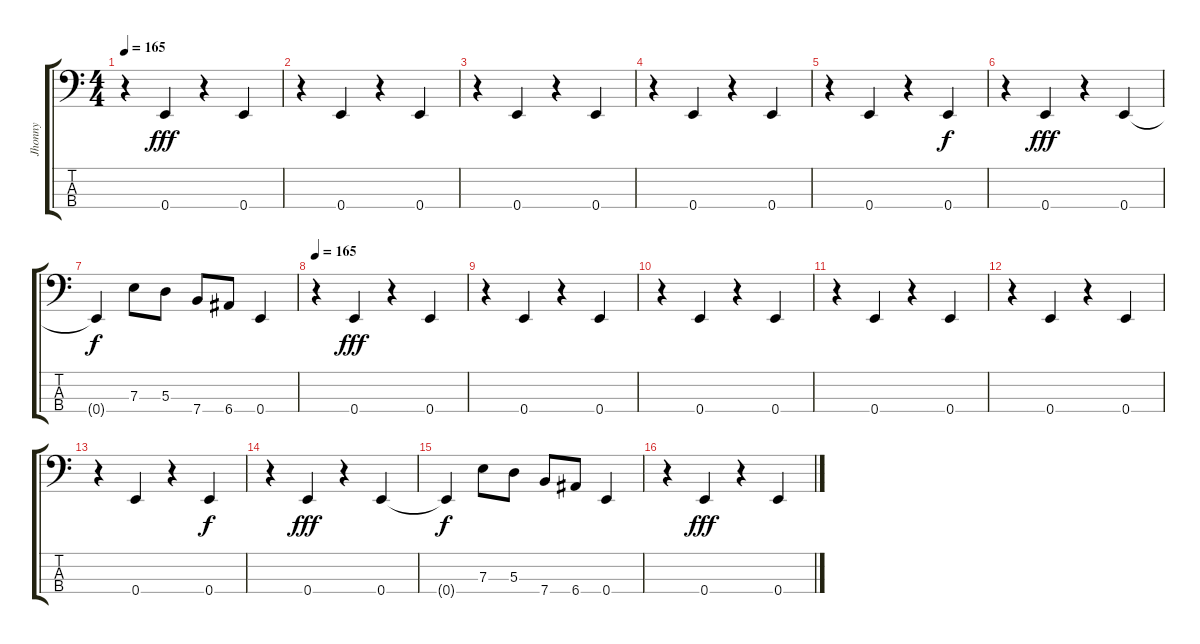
\track ("Jhonny" "Jhonny") {instrument electricbassfinger}
\staff {score tabs}
\tuning (G2 D2 A1 E1) {hide}
\ts (4 4)
\tempo 165
\clef f4
\ks c
r.4{dy fff} 0.4.4 r.4 0.4.4 |
r.4 0.4.4 r.4 0.4.4 |
r.4 0.4.4 r.4 0.4.4 |
r.4 0.4.4 r.4 0.4.4 |
r.4 0.4.4 r.4 0.4.4{dy f} |
r.4 0.4.4{dy fff} r.4 0.4.4 |
0.4{t}.4{dy f} 7.3.8 5.3.8 7.4.8 6.4.8 0.4.4 |
\tempo 165
r.4 0.4.4{dy fff} r.4 0.4.4 |
r.4 0.4.4 r.4 0.4.4 |
r.4 0.4.4 r.4 0.4.4 |
r.4 0.4.4 r.4 0.4.4 |
r.4 0.4.4 r.4 0.4.4 |
r.4 0.4.4 r.4 0.4.4{dy f} |
r.4 0.4.4{dy fff} r.4 0.4.4 |
0.4{t}.4{dy f} 7.3.8 5.3.8 7.4.8 6.4.8 0.4.4 |
r.4 0.4.4{dy fff} r.4 0.4.4
